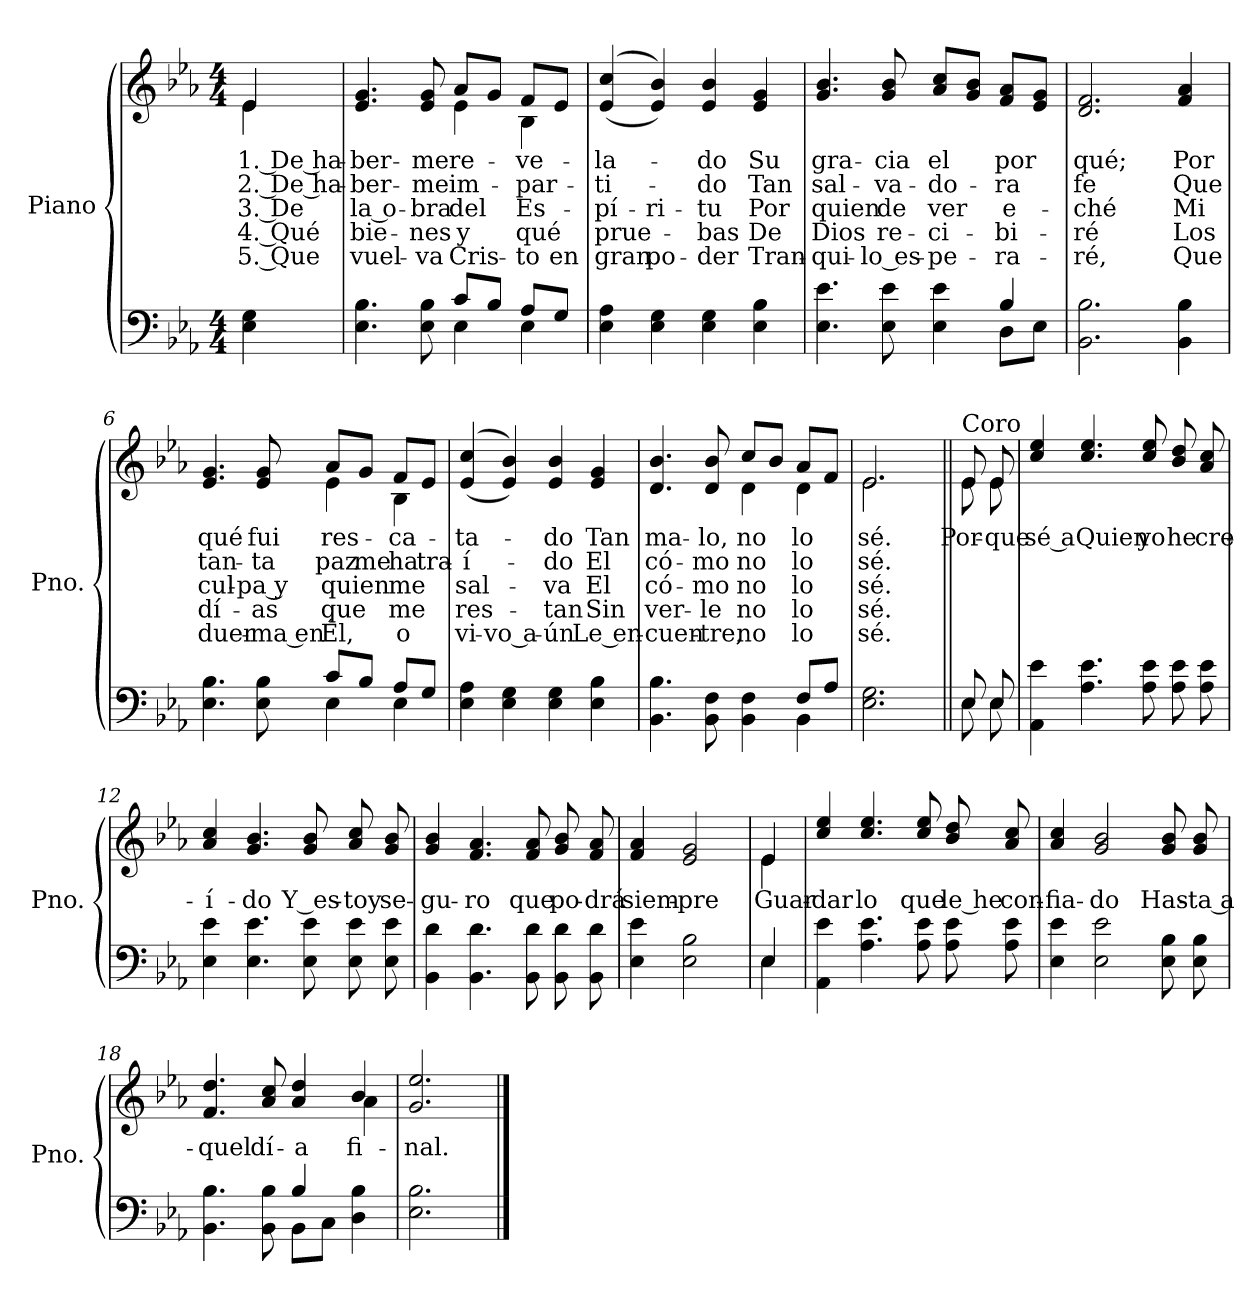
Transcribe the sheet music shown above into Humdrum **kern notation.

**kern	**kern	**text	**text	**text	**text	**text
*part1	*part1	*part1	*part1	*part1	*part1	*part1
*staff2	*staff1	*staff1	*staff1	*staff1	*staff1	*staff1
*I"Piano	*	*	*	*	*	*
*I'Pno.	*	*	*	*	*	*
*clefF4	*clefG2	*	*	*	*	*
*k[b-e-a-]	*k[b-e-a-]	*	*	*	*	*
*M4/4	*M4/4	*	*	*	*	*
=1	=1	=1	=1	=1	=1	=1
!	!	!LO:LY:b	!LO:LY:b	!LO:LY:b	!LO:LY:b	!LO:LY:b
*	*^	*	*	*	*	*
4E-\ 4G\	4e-/	4e-\	1. De ha-	2. De ha-	3. De	4. Qué	5. Que
=2	=2	=2	=2	=2	=2	=2	=2
*^	*	*	*	*	*	*	*
!	!	!	!	!LO:LY:b	!LO:LY:b	!LO:LY:b	!LO:LY:b	!LO:LY:b
4.E-\ 4.B-\	2ryy	4.e-/ 4.g/	2ryy	-ber-	-ber-	la o-	bie-	vuel-
!	!	!	!	!LO:LY:b	!LO:LY:b	!LO:LY:b	!LO:LY:b	!LO:LY:b
8E-\ 8B-\	.	8e-/ 8g/	.	-me	-me	-bra	-nes	-va
!	!	!	!	!LO:LY:b	!LO:LY:b	!LO:LY:b	!LO:LY:b	!LO:LY:b
8c/L	4E-\	8a-/L	4e-\	re-	im-	del	y	Cris-
8B-/J	.	8g/J	.	.	.	.	.	.
!	!	!	!	!LO:LY:b	!LO:LY:b	!LO:LY:b	!LO:LY:b	!LO:LY:b
8A-/L	4E-\	8f/L	4B-\	-ve-	-par-	Es-	qué	-to
!	!	!	!	!	!	!	!	!LO:LY:b
8G/J	.	8e-/J	.	.	.	.	.	en
*v	*v	*	*	*	*	*	*	*
*	*v	*v	*	*	*	*	*
=3	=3	=3	=3	=3	=3	=3
!	!	!LO:LY:b	!LO:LY:b	!LO:LY:b	!LO:LY:b	!LO:LY:b
4E-\ 4A-\	(>(<4e-/ 4cc/	-la-	-ti-	-pí-	prue-	gran
!	!	!	!	!LO:LY:b	!	!LO:LY:b
4E-\ 4G\	4e-/ 4b-/))	.	.	-ri-	.	po-
!	!	!LO:LY:b	!LO:LY:b	!LO:LY:b	!LO:LY:b	!LO:LY:b
4E-\ 4G\	4e-/ 4b-/	-do	-do	-tu	-bas	-der
!	!	!LO:LY:b	!LO:LY:b	!LO:LY:b	!LO:LY:b	!LO:LY:b
4E-\ 4B-\	4e-/ 4g/	Su	Tan	Por	De	Tran-
!!LO:LB:g=z
=4	=4	=4	=4	=4	=4	=4
*^	*	*	*	*	*	*
!	!	!	!LO:LY:b	!LO:LY:b	!LO:LY:b	!LO:LY:b	!LO:LY:b
4.E-\ 4.e-\	2.ryy	4.g/ 4.b-/	gra-	sal-	quien	Dios	-qui-
!	!	!	!LO:LY:b	!LO:LY:b	!LO:LY:b	!LO:LY:b	!LO:LY:b
8E-\ 8e-\	.	8g/ 8b-/	-cia	-va-	de	re-	-lo es-
!	!	!	!LO:LY:b	!LO:LY:b	!LO:LY:b	!LO:LY:b	!LO:LY:b
4E-\ 4e-\	.	8a-/ 8cc/L	el	-do-	ver	-ci-	-pe-
.	.	8g/ 8b-/J	.	.	.	.	.
!	!	!	!LO:LY:b	!LO:LY:b	!LO:LY:b	!LO:LY:b	!LO:LY:b
4B-/	8D\L	8f/ 8a-/L	por	-ra	e-	-bi-	-ra-
.	8E-\J	8e-/ 8g/J	.	.	.	.	.
=5	=5	=5	=5	=5	=5	=5	=5
!	!	!	!LO:LY:b	!LO:LY:b	!LO:LY:b	!LO:LY:b	!LO:LY:b
*v	*v	*	*	*	*	*	*
2.BB-\ 2.B-\	2.d/ 2.f/	qué;	fe	-ché	-ré	-ré,
!	!	!LO:LY:b	!LO:LY:b	!LO:LY:b	!LO:LY:b	!LO:LY:b
4BB-\ 4B-\	4f/ 4a-/	Por	Que	Mi	Los	Que
=6	=6	=6	=6	=6	=6	=6
*^	*	*	*	*	*	*
!	!	!	!LO:LY:b	!LO:LY:b	!LO:LY:b	!LO:LY:b	!LO:LY:b
*	*	*^	*	*	*	*	*
4.E-\ 4.B-\	2ryy	4.e-/ 4.g/	2ryy	qué	tan-	cul-	dí-	duer-
!	!	!	!	!LO:LY:b	!LO:LY:b	!LO:LY:b	!LO:LY:b	!LO:LY:b
8E-\ 8B-\	.	8e-/ 8g/	.	fui	-ta	-pa y	-as	-ma en
!	!	!	!	!LO:LY:b	!LO:LY:b	!LO:LY:b	!LO:LY:b	!LO:LY:b
8c/L	4E-\	8a-/L	4e-\	res-	paz	quien	que	Él,
!	!	!	!	!	!LO:LY:b	!	!	!
8B-/J	.	8g/J	.	.	me	.	.	.
!	!	!	!	!LO:LY:b	!LO:LY:b	!LO:LY:b	!LO:LY:b	!LO:LY:b
8A-/L	4E-\	8f/L	4B-\	-ca-	ha	me	me	o
!	!	!	!	!	!LO:LY:b	!	!	!
8G/J	.	8e-/J	.	.	tra-	.	.	.
*v	*v	*	*	*	*	*	*	*
*	*v	*v	*	*	*	*	*
!!LO:LB:g=z
=7	=7	=7	=7	=7	=7	=7
!	!	!LO:LY:b	!LO:LY:b	!LO:LY:b	!LO:LY:b	!LO:LY:b
4E-\ 4A-\	(>(<4e-/ 4cc/	-ta-	-í-	sal-	res-	vi-
!	!	!	!	!	!	!LO:LY:b
4E-\ 4G\	4e-/ 4b-/))	.	.	.	.	-vo a-
!	!	!LO:LY:b	!LO:LY:b	!LO:LY:b	!LO:LY:b	!LO:LY:b
4E-\ 4G\	4e-/ 4b-/	-do	-do	-va	-tan	-ún
!	!	!LO:LY:b	!LO:LY:b	!LO:LY:b	!LO:LY:b	!LO:LY:b
4E-\ 4B-\	4e-/ 4g/	Tan	El	El	Sin	Le en-
=8	=8	=8	=8	=8	=8	=8
*^	*	*	*	*	*	*
!	!	!	!LO:LY:b	!LO:LY:b	!LO:LY:b	!LO:LY:b	!LO:LY:b
*	*	*^	*	*	*	*	*
4.BB-\ 4.B-\	2.ryy	4.d/ 4.b-/	2ryy	ma-	có-	có-	ver-	-cuen-
!	!	!	!	!LO:LY:b	!LO:LY:b	!LO:LY:b	!LO:LY:b	!LO:LY:b
8BB-\ 8F\	.	8d/ 8b-/	.	-lo,	-mo	-mo	-le	-tre,
!	!	!	!	!LO:LY:b	!LO:LY:b	!LO:LY:b	!LO:LY:b	!LO:LY:b
4BB-\ 4F\	.	8cc/L	4d\	no	no	no	no	no
.	.	8b-/J	.	.	.	.	.	.
!	!	!	!	!LO:LY:b	!LO:LY:b	!LO:LY:b	!LO:LY:b	!LO:LY:b
8F/L	4BB-\	8a-/L	4d\	lo	lo	lo	lo	lo
8A-/J	.	8f/J	.	.	.	.	.	.
*v	*v	*	*	*	*	*	*	*
=9	=9	=9	=9	=9	=9	=9	=9
!	!	!	!LO:LY:b	!LO:LY:b	!LO:LY:b	!LO:LY:b	!LO:LY:b
2.E-\ 2.G\	2.e-/	2.e-\	sé.	sé.	sé.	sé.	sé.
!!LO:PB:g=z	!!
=10||	=10||	=10||	=10||	=10||	=10||	=10||	=10||
*^	*	*	*	*	*	*	*
!	!	!LO:TX:a:t=Coro	!	!	!	!	!	!
!	!	!	!	!LO:LY:b	!	!	!	!
8E-/	8E-\	8e-/	8e-\	Por-	.	.	.	.
!	!	!	!	!LO:LY:b	!	!	!	!
8E-/	8E-\	8e-/	8e-\	-que	.	.	.	.
=11	=11	=11	=11	=11	=11	=11	=11	=11
!	!	!	!	!LO:LY:b	!	!	!	!
*v	*v	*	*	*	*	*	*	*
*	*v	*v	*	*	*	*	*
4AA-\ 4e-\	4cc/ 4ee-/	sé a	.	.	.	.
!	!	!LO:LY:b	!	!	!	!
4.A-\ 4.e-\	4.cc/ 4.ee-/	Quien	.	.	.	.
!	!	!LO:LY:b	!	!	!	!
8A-\ 8e-\	8cc/ 8ee-/	yo	.	.	.	.
!	!	!LO:LY:b	!	!	!	!
8A-\ 8e-\	8b-/ 8dd/	he	.	.	.	.
!	!	!LO:LY:b	!	!	!	!
8A-\ 8e-\	8a-/ 8cc/	cre-	.	.	.	.
=12	=12	=12	=12	=12	=12	=12
!	!	!LO:LY:b	!	!	!	!
4E-\ 4e-\	4a-/ 4cc/	-í-	.	.	.	.
!	!	!LO:LY:b	!	!	!	!
4.E-\ 4.e-\	4.g/ 4.b-/	-do	.	.	.	.
!	!	!LO:LY:b	!	!	!	!
8E-\ 8e-\	8g/ 8b-/	Y es-	.	.	.	.
!	!	!LO:LY:b	!	!	!	!
8E-\ 8e-\	8a-/ 8cc/	-toy	.	.	.	.
!	!	!LO:LY:b	!	!	!	!
8E-\ 8e-\	8g/ 8b-/	se-	.	.	.	.
=13	=13	=13	=13	=13	=13	=13
!	!	!LO:LY:b	!	!	!	!
4BB-\ 4d\	4g/ 4b-/	-gu-	.	.	.	.
!	!	!LO:LY:b	!	!	!	!
4.BB-\ 4.d\	4.f/ 4.a-/	-ro	.	.	.	.
!	!	!LO:LY:b	!	!	!	!
8BB-\ 8d\	8f/ 8a-/	que	.	.	.	.
!	!	!LO:LY:b	!	!	!	!
8BB-\ 8d\	8g/ 8b-/	po-	.	.	.	.
!	!	!LO:LY:b	!	!	!	!
8BB-\ 8d\	8f/ 8a-/	-drá	.	.	.	.
=14	=14	=14	=14	=14	=14	=14
!	!	!LO:LY:b	!	!	!	!
4E-\ 4e-\	4f/ 4a-/	siem-	.	.	.	.
!	!	!LO:LY:b	!	!	!	!
2E-\ 2B-\	2e-/ 2g/	-pre	.	.	.	.
!!LO:LB:g=z
=15	=15	=15	=15	=15	=15	=15
*^	*	*	*	*	*	*
!	!	!	!LO:LY:b	!	!	!	!
*	*	*^	*	*	*	*	*
4E-/	4E-\	4e-/	4e-\	Guar-	.	.	.	.
=16	=16	=16	=16	=16	=16	=16	=16	=16
!	!	!	!	!LO:LY:b	!	!	!	!
*v	*v	*	*	*	*	*	*	*
*	*v	*v	*	*	*	*	*
4AA-\ 4e-\	4cc/ 4ee-/	-dar	.	.	.	.
!	!	!LO:LY:b	!	!	!	!
4.A-\ 4.e-\	4.cc/ 4.ee-/	lo	.	.	.	.
!	!	!LO:LY:b	!	!	!	!
8A-\ 8e-\	8cc/ 8ee-/	que	.	.	.	.
!	!	!LO:LY:b	!	!	!	!
8A-\ 8e-\	8b-/ 8dd/	le he	.	.	.	.
!	!	!LO:LY:b	!	!	!	!
8A-\ 8e-\	8a-/ 8cc/	con-	.	.	.	.
=17	=17	=17	=17	=17	=17	=17
!	!	!LO:LY:b	!	!	!	!
4E-\ 4e-\	4a-/ 4cc/	-fia-	.	.	.	.
!	!	!LO:LY:b	!	!	!	!
2E-\ 2e-\	2g/ 2b-/	-do	.	.	.	.
!	!	!LO:LY:b	!	!	!	!
8E-\ 8B-\	8g/ 8b-/	Has-	.	.	.	.
!	!	!LO:LY:b	!	!	!	!
8E-\ 8B-\	8g/ 8b-/	-ta a-	.	.	.	.
=18	=18	=18	=18	=18	=18	=18
*^	*	*	*	*	*	*
!	!	!	!LO:LY:b	!	!	!	!
*	*	*^	*	*	*	*	*
4.BB-\ 4.B-\	2ryy	4.f/ 4.dd/	2.ryy	-quel	.	.	.	.
!	!	!	!	!LO:LY:b	!	!	!	!
8BB-\ 8B-\	.	8a-/ 8cc/	.	dí-	.	.	.	.
!	!	!	!	!LO:LY:b	!	!	!	!
4B-/	8BB-\L	4a-/ 4dd/	.	-a	.	.	.	.
.	8C\J	.	.	.	.	.	.	.
!	!	!	!	!LO:LY:b	!	!	!	!
4D\ 4B-\	4ryy	4b-/	4a-\	fi-	.	.	.	.
=19	=19	=19	=19	=19	=19	=19	=19	=19
!	!	!	!	!LO:LY:b	!	!	!	!
*v	*v	*	*	*	*	*	*	*
*	*v	*v	*	*	*	*	*
2.E-\ 2.B-\	2.g/ 2.ee-/	-nal.	.	.	.	.
==	==	==	==	==	==	==
*-	*-	*-	*-	*-	*-	*-
